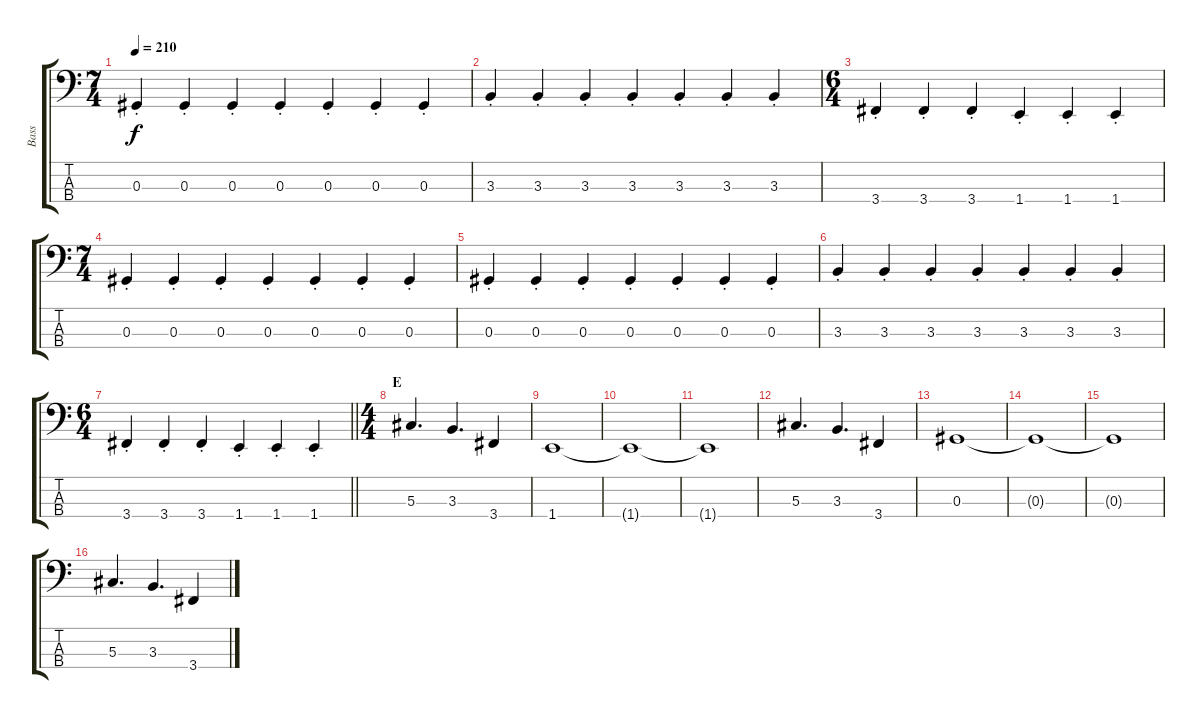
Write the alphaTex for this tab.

\track ("Bass" "Bass") {instrument electricbasspick}
\staff {score tabs}
\tuning (Gb2 Db2 Ab1 Eb1) {hide}
\ts (7 4)
\tempo 210
\clef f4
\ks c
0.3{st}.4{dy f} 0.3{st}.4 0.3{st}.4 0.3{st}.4 0.3{st}.4 0.3{st}.4 0.3{st}.4 |
3.3{st}.4 3.3{st}.4 3.3{st}.4 3.3{st}.4 3.3{st}.4 3.3{st}.4 3.3{st}.4 |
\ts (6 4)
3.4{st}.4 3.4{st}.4 3.4{st}.4 1.4{st}.4 1.4{st}.4 1.4{st}.4 |
\ts (7 4)
0.3{st}.4 0.3{st}.4 0.3{st}.4 0.3{st}.4 0.3{st}.4 0.3{st}.4 0.3{st}.4 |
0.3{st}.4 0.3{st}.4 0.3{st}.4 0.3{st}.4 0.3{st}.4 0.3{st}.4 0.3{st}.4 |
3.3{st}.4 3.3{st}.4 3.3{st}.4 3.3{st}.4 3.3{st}.4 3.3{st}.4 3.3{st}.4 |
\ts (6 4)
\barLineRight lightlight
3.4{st}.4 3.4{st}.4 3.4{st}.4 1.4{st}.4 1.4{st}.4 1.4{st}.4 |
\ts (4 4)
\section ("" "E")
5.3.4{d} 3.3.4{d} 3.4.4 |
1.4.1 |
1.4{t}.1 |
1.4{t}.1 |
5.3.4{d} 3.3.4{d} 3.4.4 |
0.3.1 |
0.3{t}.1 |
0.3{t}.1 |
5.3.4{d} 3.3.4{d} 3.4.4
